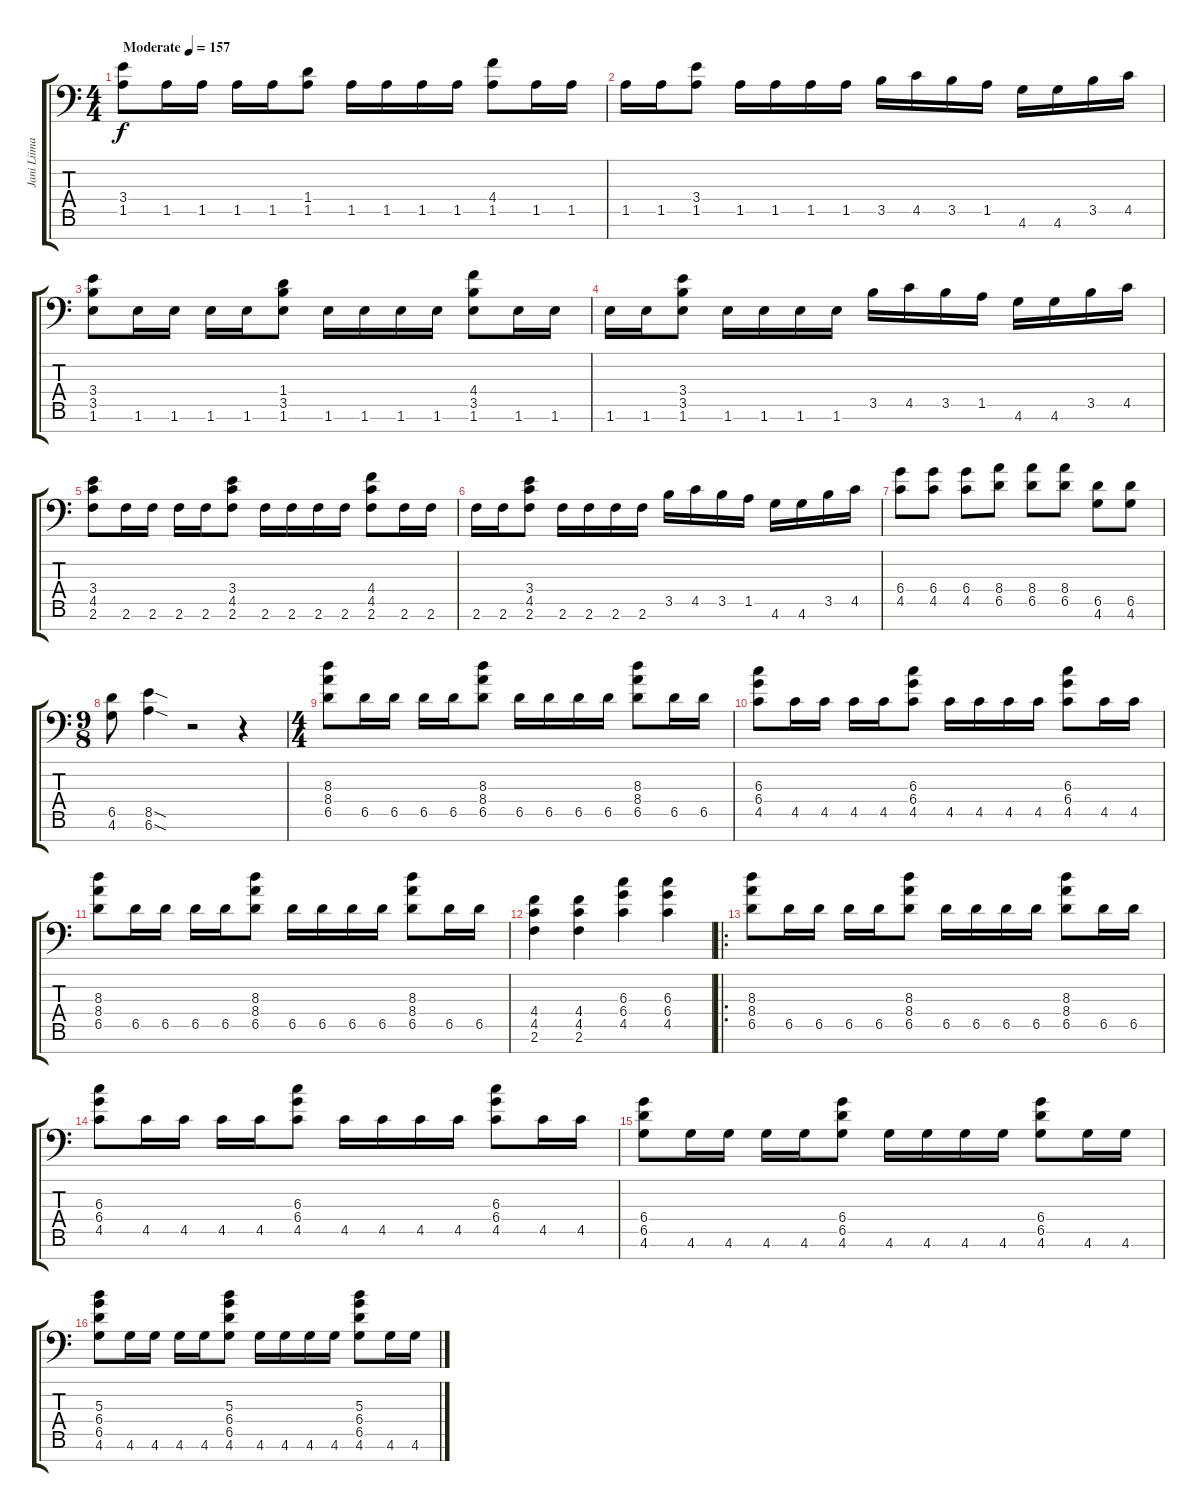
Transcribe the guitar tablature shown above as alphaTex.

\track ("Jani Liimatainen Left" "Jani Liima") {instrument distortionguitar}
\staff {score tabs}
\tuning (Eb4 Bb3 Gb3 Db3 Ab2 Eb2 Bb1) {hide}
\ts (4 4)
\tempo (157 "Moderate")
\clef f4
\ks c
(3.4 1.5).8{dy f instrument distortionguitar} 1.5.16 1.5.16 1.5.16 1.5.16 (1.4 1.5).8 1.5.16 1.5.16 1.5.16 1.5.16 (4.4 1.5).8 1.5.16 1.5.16 |
1.5.16 1.5.16 (3.4 1.5).8 1.5.16 1.5.16 1.5.16 1.5.16 3.5.16 4.5.16 3.5.16 1.5.16 4.6.16 4.6.16 3.5.16 4.5.16 |
(3.4 3.5 1.6).8 1.6.16 1.6.16 1.6.16 1.6.16 (1.4 3.5 1.6).8 1.6.16 1.6.16 1.6.16 1.6.16 (4.4 3.5 1.6).8 1.6.16 1.6.16 |
1.6.16 1.6.16 (3.4 3.5 1.6).8 1.6.16 1.6.16 1.6.16 1.6.16 3.5.16 4.5.16 3.5.16 1.5.16 4.6.16 4.6.16 3.5.16 4.5.16 |
(3.4 4.5 2.6).8 2.6.16 2.6.16 2.6.16 2.6.16 (3.4 4.5 2.6).8 2.6.16 2.6.16 2.6.16 2.6.16 (4.4 4.5 2.6).8 2.6.16 2.6.16 |
2.6.16 2.6.16 (3.4 4.5 2.6).8 2.6.16 2.6.16 2.6.16 2.6.16 3.5.16 4.5.16 3.5.16 1.5.16 4.6.16 4.6.16 3.5.16 4.5.16 |
(6.4 4.5).8 (6.4 4.5).8 (6.4 4.5).8 (8.4 6.5).8 (8.4 6.5).8 (8.4 6.5).8 (6.5 4.6).8 (6.5 4.6).8 |
\ts (9 8)
(6.5 4.6).8 (8.5{sod} 6.6{sod}).4 r.2 r.4 |
\ts (4 4)
(8.3 8.4 6.5).8 6.5.16 6.5.16 6.5.16 6.5.16 (8.3 8.4 6.5).8 6.5.16 6.5.16 6.5.16 6.5.16 (8.3 8.4 6.5).8 6.5.16 6.5.16 |
(6.3 6.4 4.5).8 4.5.16 4.5.16 4.5.16 4.5.16 (6.3 6.4 4.5).8 4.5.16 4.5.16 4.5.16 4.5.16 (6.3 6.4 4.5).8 4.5.16 4.5.16 |
(8.3 8.4 6.5).8 6.5.16 6.5.16 6.5.16 6.5.16 (8.3 8.4 6.5).8 6.5.16 6.5.16 6.5.16 6.5.16 (8.3 8.4 6.5).8 6.5.16 6.5.16 |
(4.4 4.5 2.6).4 (4.4 4.5 2.6).4 (6.3 6.4 4.5).4 (6.3 6.4 4.5).4 |
\ro
(8.3 8.4 6.5).8 6.5.16 6.5.16 6.5.16 6.5.16 (8.3 8.4 6.5).8 6.5.16 6.5.16 6.5.16 6.5.16 (8.3 8.4 6.5).8 6.5.16 6.5.16 |
(6.3 6.4 4.5).8 4.5.16 4.5.16 4.5.16 4.5.16 (6.3 6.4 4.5).8 4.5.16 4.5.16 4.5.16 4.5.16 (6.3 6.4 4.5).8 4.5.16 4.5.16 |
(6.4 6.5 4.6).8 4.6.16 4.6.16 4.6.16 4.6.16 (6.4 6.5 4.6).8 4.6.16 4.6.16 4.6.16 4.6.16 (6.4 6.5 4.6).8 4.6.16 4.6.16 |
(5.3 6.4 6.5 4.6).8 4.6.16 4.6.16 4.6.16 4.6.16 (5.3 6.4 6.5 4.6).8 4.6.16 4.6.16 4.6.16 4.6.16 (5.3 6.4 6.5 4.6).8 4.6.16 4.6.16
